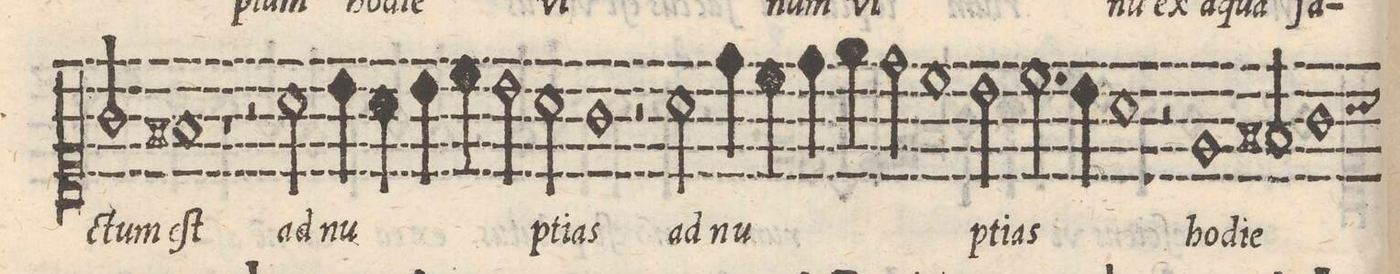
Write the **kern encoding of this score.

**kern	**text
*I"CANTO	*
*clefC1	*
*k[]	*
*met(C|)	*
*M2/1	*
2g/	-ctum
=26-	=26-
1f#X	eſt
1r	.
=27-	=27-
2r	.
2a\	ad
4b\	nu-
4a\	.
4b\	.
4cc\	.
=28-	=28-
2b\	.
2a\	-pti-
1g	-as
=29-	=29-
2r	.
2a\	ad
4dd\	nu-
4cc\	.
4dd\	.
4ee\	.
=30-	=30-
2dd\	.
1cc	.
2b\	-pti-
=31-	=31-
2.cc\	-as
4b\	.
1a	.
=32-	=32-
2r	.
1e	ho-
2f#X/	-di-
=33-	=33-
*custos:a	*
1g	-e
*-	*-
